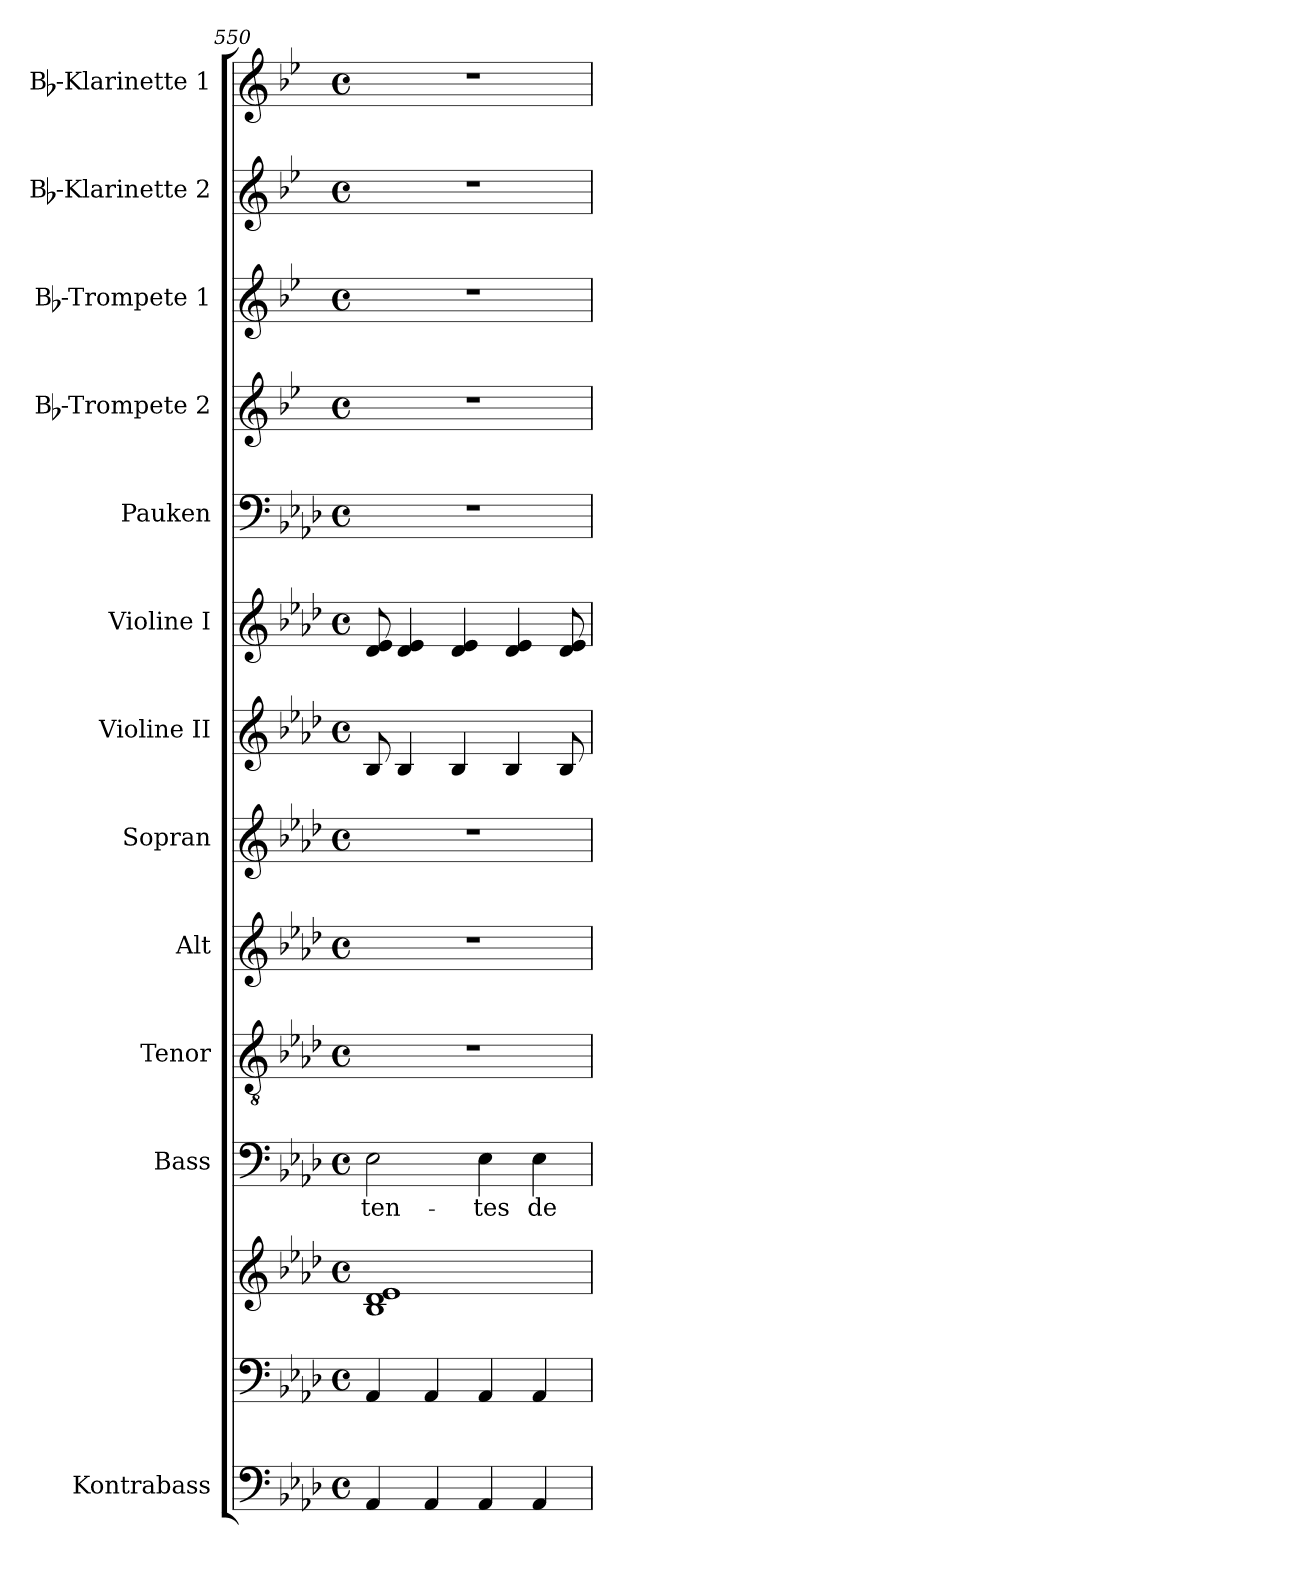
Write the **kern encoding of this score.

**kern	**kern	**kern	**kern	**text	**kern	**kern	**kern	**kern	**kern	**kern	**kern	**kern	**kern	**kern
*part13	*part12	*part12	*part11	*part11	*part10	*part9	*part8	*part7	*part6	*part5	*part4	*part3	*part2	*part1
*staff14	*staff13	*staff12	*staff11	*staff11	*staff10	*staff9	*staff8	*staff7	*staff6	*staff5	*staff4	*staff3	*staff2	*staff1
*I"Kontrabass	*	*	*I"Bass	*	*I"Tenor	*I"Alt	*I"Sopran	*I"Violine II	*I"Violine I	*I"Pauken	*I"Bb-Trompete 2	*I"Bb-Trompete 1	*I"Bb-Klarinette 2	*I"Bb-Klarinette 1
*I'Kb.	*	*	*I'B.	*	*I'T.	*I'A.	*I'S.	*I'Vl. II	*I'Vl. I	*I'Pk.	*I'Bb Trp. 2	*I'Bb Trp. 1	*I'Bb Kl. 2	*I'Bb Kl. 1
*clefF4	*clefF4	*clefG2	*clefF4	*	*clefGv2	*clefG2	*clefG2	*clefG2	*clefG2	*clefF4	*clefG2	*clefG2	*clefG2	*clefG2
*ITrd7c12	*	*	*	*	*	*	*	*	*	*	*ITrd1c2	*ITrd1c2	*ITrd1c2	*ITrd1c2
*k[b-e-a-d-]	*k[b-e-a-d-]	*k[b-e-a-d-]	*k[b-e-a-d-]	*	*k[b-e-a-d-]	*k[b-e-a-d-]	*k[b-e-a-d-]	*k[b-e-a-d-]	*k[b-e-a-d-]	*k[b-e-a-d-]	*k[b-e-a-d-]	*k[b-e-a-d-]	*k[b-e-a-d-]	*k[b-e-a-d-]
*A-:	*A-:	*A-:	*A-:	*	*A-:	*A-:	*A-:	*A-:	*A-:	*A-:	*A-:	*A-:	*A-:	*A-:
*M4/4	*M4/4	*M4/4	*M4/4	*	*M4/4	*M4/4	*M4/4	*M4/4	*M4/4	*M4/4	*M4/4	*M4/4	*M4/4	*M4/4
*met(c)	*met(c)	*met(c)	*met(c)	*	*met(c)	*met(c)	*met(c)	*met(c)	*met(c)	*met(c)	*met(c)	*met(c)	*met(c)	*met(c)
=550	=550	=550	=550	=550	=550	=550	=550	=550	=550	=550	=550	=550	=550	=550
!	!	!	!	!LO:LY:b	!	!	!	!	!	!	!	!	!	!
4AAA-/	4AA-/	1B- 1d- 1e-	2E-\	-ten-	1r	1r	1r	8B-/	8d-/ 8e-/	1r	1r	1r	1r	1r
.	.	.	.	.	.	.	.	4B-/	4d-/ 4e-/	.	.	.	.	.
4AAA-/	4AA-/	.	.	.	.	.	.	.	.	.	.	.	.	.
.	.	.	.	.	.	.	.	4B-/	4d-/ 4e-/	.	.	.	.	.
!	!	!	!	!LO:LY:b	!	!	!	!	!	!	!	!	!	!
4AAA-/	4AA-/	.	4E-\	-tes	.	.	.	.	.	.	.	.	.	.
.	.	.	.	.	.	.	.	4B-/	4d-/ 4e-/	.	.	.	.	.
!	!	!	!	!LO:LY:b	!	!	!	!	!	!	!	!	!	!
4AAA-/	4AA-/	.	4E-\	de	.	.	.	.	.	.	.	.	.	.
.	.	.	.	.	.	.	.	8B-/	8d-/ 8e-/	.	.	.	.	.
=	=	=	=	=	=	=	=	=	=	=	=	=	=	=
*-	*-	*-	*-	*-	*-	*-	*-	*-	*-	*-	*-	*-	*-	*-
